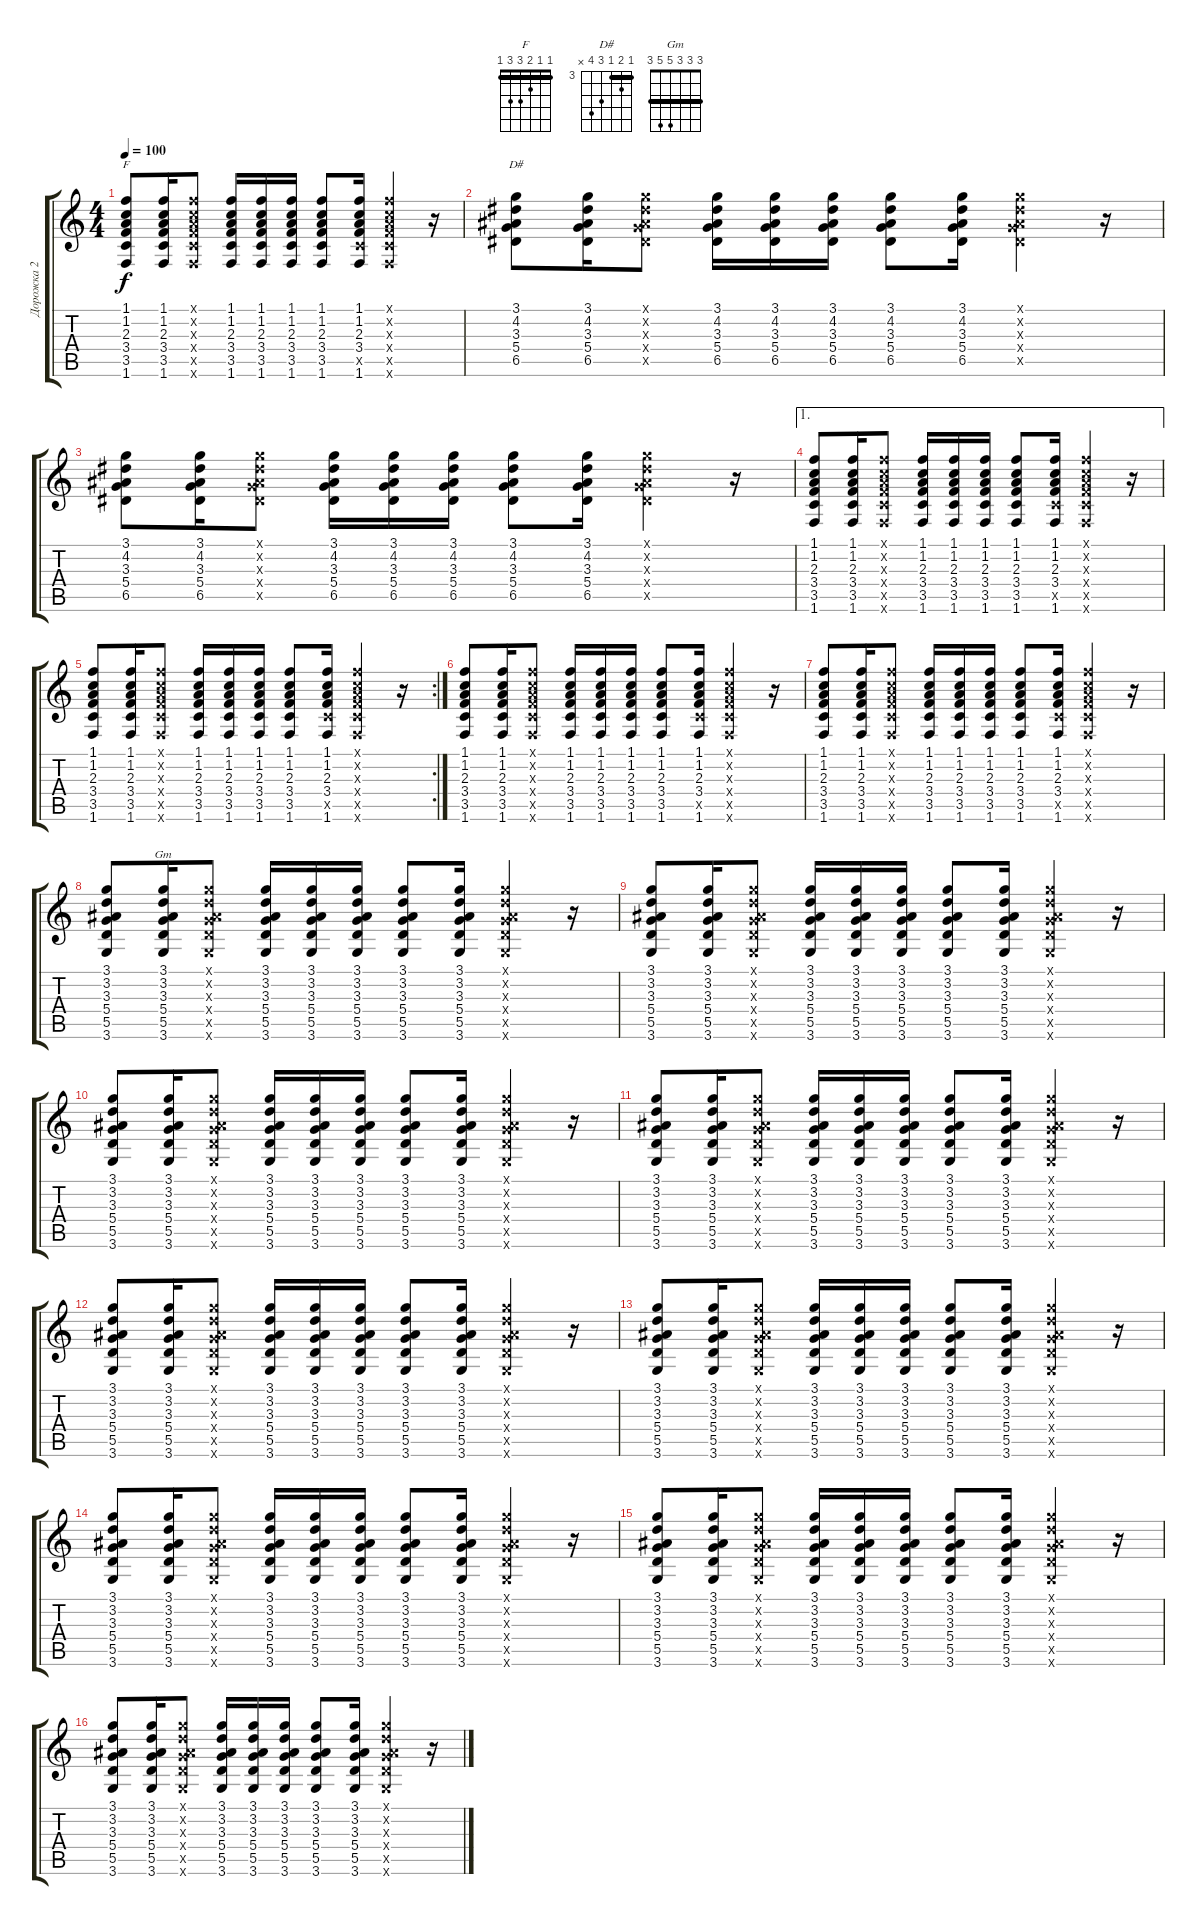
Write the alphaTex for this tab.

\track ("Дорожка 2" "Дорожка 2") {instrument acousticguitarsteel}
\staff {score tabs}
\tuning (E4 B3 G3 D3 A2 E2) {hide}
\chord ("F" 1 1 2 3 3 1) {barre 1}
\chord ("D#" 3 4 3 5 6 x) {firstfret 3 barre 3}
\chord ("Gm" 3 3 3 5 5 3) {barre 3}
\ts (4 4)
\tempo 100
\clef g2
\ks c
(1.1 1.2 2.3 3.4 3.5 1.6).8{ch "F" dy f} (1.1 1.2 2.3 3.4 3.5 1.6).16 (1.1{x} 1.2{x} 2.3{x} 3.4{x} 3.5{x} 1.6{x}).8 (1.1 1.2 2.3 3.4 3.5 1.6).16 (1.1 1.2 2.3 3.4 3.5 1.6).16 (1.1 1.2 2.3 3.4 3.5 1.6).16 (1.1 1.2 2.3 3.4 3.5 1.6).8 (1.1 1.2 2.3 3.4 3.5{x} 1.6).16 (1.1{x} 1.2{x} 2.3{x} 3.4{x} 3.5{x} 1.6{x}).4 r.16 |
(3.1 4.2 3.3 5.4 6.5).8{ch "D#"} (3.1 4.2 3.3 5.4 6.5).16 (3.1{x} 4.2{x} 3.3{x} 5.4{x} 6.5{x}).8 (3.1 4.2 3.3 5.4 6.5).16 (3.1 4.2 3.3 5.4 6.5).16 (3.1 4.2 3.3 5.4 6.5).16 (3.1 4.2 3.3 5.4 6.5).8 (3.1 4.2 3.3 5.4 6.5).16 (3.1{x} 4.2{x} 3.3{x} 5.4{x} 6.5{x}).4 r.16 |
(3.1 4.2 3.3 5.4 6.5).8 (3.1 4.2 3.3 5.4 6.5).16 (3.1{x} 4.2{x} 3.3{x} 5.4{x} 6.5{x}).8 (3.1 4.2 3.3 5.4 6.5).16 (3.1 4.2 3.3 5.4 6.5).16 (3.1 4.2 3.3 5.4 6.5).16 (3.1 4.2 3.3 5.4 6.5).8 (3.1 4.2 3.3 5.4 6.5).16 (3.1{x} 4.2{x} 3.3{x} 5.4{x} 6.5{x}).4 r.16 |
\ae 1
(1.1 1.2 2.3 3.4 3.5 1.6).8 (1.1 1.2 2.3 3.4 3.5 1.6).16 (1.1{x} 1.2{x} 2.3{x} 3.4{x} 3.5{x} 1.6{x}).8 (1.1 1.2 2.3 3.4 3.5 1.6).16 (1.1 1.2 2.3 3.4 3.5 1.6).16 (1.1 1.2 2.3 3.4 3.5 1.6).16 (1.1 1.2 2.3 3.4 3.5 1.6).8 (1.1 1.2 2.3 3.4 3.5{x} 1.6).16 (1.1{x} 1.2{x} 2.3{x} 3.4{x} 3.5{x} 1.6{x}).4 r.16 |
\rc 2
(1.1 1.2 2.3 3.4 3.5 1.6).8 (1.1 1.2 2.3 3.4 3.5 1.6).16 (1.1{x} 1.2{x} 2.3{x} 3.4{x} 3.5{x} 1.6{x}).8 (1.1 1.2 2.3 3.4 3.5 1.6).16 (1.1 1.2 2.3 3.4 3.5 1.6).16 (1.1 1.2 2.3 3.4 3.5 1.6).16 (1.1 1.2 2.3 3.4 3.5 1.6).8 (1.1 1.2 2.3 3.4 3.5{x} 1.6).16 (1.1{x} 1.2{x} 2.3{x} 3.4{x} 3.5{x} 1.6{x}).4 r.16 |
(1.1 1.2 2.3 3.4 3.5 1.6).8 (1.1 1.2 2.3 3.4 3.5 1.6).16 (1.1{x} 1.2{x} 2.3{x} 3.4{x} 3.5{x} 1.6{x}).8 (1.1 1.2 2.3 3.4 3.5 1.6).16 (1.1 1.2 2.3 3.4 3.5 1.6).16 (1.1 1.2 2.3 3.4 3.5 1.6).16 (1.1 1.2 2.3 3.4 3.5 1.6).8 (1.1 1.2 2.3 3.4 3.5{x} 1.6).16 (1.1{x} 1.2{x} 2.3{x} 3.4{x} 3.5{x} 1.6{x}).4 r.16 |
(1.1 1.2 2.3 3.4 3.5 1.6).8 (1.1 1.2 2.3 3.4 3.5 1.6).16 (1.1{x} 1.2{x} 2.3{x} 3.4{x} 3.5{x} 1.6{x}).8 (1.1 1.2 2.3 3.4 3.5 1.6).16 (1.1 1.2 2.3 3.4 3.5 1.6).16 (1.1 1.2 2.3 3.4 3.5 1.6).16 (1.1 1.2 2.3 3.4 3.5 1.6).8 (1.1 1.2 2.3 3.4 3.5{x} 1.6).16 (1.1{x} 1.2{x} 2.3{x} 3.4{x} 3.5{x} 1.6{x}).4 r.16 |
(3.1 3.2 3.3 5.4 5.5 3.6).8 (3.1 3.2 3.3 5.4 5.5 3.6).16{ch "Gm"} (3.1{x} 3.2{x} 3.3{x} 5.4{x} 5.5{x} 3.6{x}).8 (3.1 3.2 3.3 5.4 5.5 3.6).16 (3.1 3.2 3.3 5.4 5.5 3.6).16 (3.1 3.2 3.3 5.4 5.5 3.6).16 (3.1 3.2 3.3 5.4 5.5 3.6).8 (3.1 3.2 3.3 5.4 5.5 3.6).16 (3.1{x} 3.2{x} 3.3{x} 5.4{x} 5.5{x} 3.6{x}).4 r.16 |
(3.1 3.2 3.3 5.4 5.5 3.6).8 (3.1 3.2 3.3 5.4 5.5 3.6).16 (3.1{x} 3.2{x} 3.3{x} 5.4{x} 5.5{x} 3.6{x}).8 (3.1 3.2 3.3 5.4 5.5 3.6).16 (3.1 3.2 3.3 5.4 5.5 3.6).16 (3.1 3.2 3.3 5.4 5.5 3.6).16 (3.1 3.2 3.3 5.4 5.5 3.6).8 (3.1 3.2 3.3 5.4 5.5 3.6).16 (3.1{x} 3.2{x} 3.3{x} 5.4{x} 5.5{x} 3.6{x}).4 r.16 |
(3.1 3.2 3.3 5.4 5.5 3.6).8 (3.1 3.2 3.3 5.4 5.5 3.6).16 (3.1{x} 3.2{x} 3.3{x} 5.4{x} 5.5{x} 3.6{x}).8 (3.1 3.2 3.3 5.4 5.5 3.6).16 (3.1 3.2 3.3 5.4 5.5 3.6).16 (3.1 3.2 3.3 5.4 5.5 3.6).16 (3.1 3.2 3.3 5.4 5.5 3.6).8 (3.1 3.2 3.3 5.4 5.5 3.6).16 (3.1{x} 3.2{x} 3.3{x} 5.4{x} 5.5{x} 3.6{x}).4 r.16 |
(3.1 3.2 3.3 5.4 5.5 3.6).8 (3.1 3.2 3.3 5.4 5.5 3.6).16 (3.1{x} 3.2{x} 3.3{x} 5.4{x} 5.5{x} 3.6{x}).8 (3.1 3.2 3.3 5.4 5.5 3.6).16 (3.1 3.2 3.3 5.4 5.5 3.6).16 (3.1 3.2 3.3 5.4 5.5 3.6).16 (3.1 3.2 3.3 5.4 5.5 3.6).8 (3.1 3.2 3.3 5.4 5.5 3.6).16 (3.1{x} 3.2{x} 3.3{x} 5.4{x} 5.5{x} 3.6{x}).4 r.16 |
(3.1 3.2 3.3 5.4 5.5 3.6).8 (3.1 3.2 3.3 5.4 5.5 3.6).16 (3.1{x} 3.2{x} 3.3{x} 5.4{x} 5.5{x} 3.6{x}).8 (3.1 3.2 3.3 5.4 5.5 3.6).16 (3.1 3.2 3.3 5.4 5.5 3.6).16 (3.1 3.2 3.3 5.4 5.5 3.6).16 (3.1 3.2 3.3 5.4 5.5 3.6).8 (3.1 3.2 3.3 5.4 5.5 3.6).16 (3.1{x} 3.2{x} 3.3{x} 5.4{x} 5.5{x} 3.6{x}).4 r.16 |
(3.1 3.2 3.3 5.4 5.5 3.6).8 (3.1 3.2 3.3 5.4 5.5 3.6).16 (3.1{x} 3.2{x} 3.3{x} 5.4{x} 5.5{x} 3.6{x}).8 (3.1 3.2 3.3 5.4 5.5 3.6).16 (3.1 3.2 3.3 5.4 5.5 3.6).16 (3.1 3.2 3.3 5.4 5.5 3.6).16 (3.1 3.2 3.3 5.4 5.5 3.6).8 (3.1 3.2 3.3 5.4 5.5 3.6).16 (3.1{x} 3.2{x} 3.3{x} 5.4{x} 5.5{x} 3.6{x}).4 r.16 |
(3.1 3.2 3.3 5.4 5.5 3.6).8 (3.1 3.2 3.3 5.4 5.5 3.6).16 (3.1{x} 3.2{x} 3.3{x} 5.4{x} 5.5{x} 3.6{x}).8 (3.1 3.2 3.3 5.4 5.5 3.6).16 (3.1 3.2 3.3 5.4 5.5 3.6).16 (3.1 3.2 3.3 5.4 5.5 3.6).16 (3.1 3.2 3.3 5.4 5.5 3.6).8 (3.1 3.2 3.3 5.4 5.5 3.6).16 (3.1{x} 3.2{x} 3.3{x} 5.4{x} 5.5{x} 3.6{x}).4 r.16 |
(3.1 3.2 3.3 5.4 5.5 3.6).8 (3.1 3.2 3.3 5.4 5.5 3.6).16 (3.1{x} 3.2{x} 3.3{x} 5.4{x} 5.5{x} 3.6{x}).8 (3.1 3.2 3.3 5.4 5.5 3.6).16 (3.1 3.2 3.3 5.4 5.5 3.6).16 (3.1 3.2 3.3 5.4 5.5 3.6).16 (3.1 3.2 3.3 5.4 5.5 3.6).8 (3.1 3.2 3.3 5.4 5.5 3.6).16 (3.1{x} 3.2{x} 3.3{x} 5.4{x} 5.5{x} 3.6{x}).4 r.16 |
(3.1 3.2 3.3 5.4 5.5 3.6).8 (3.1 3.2 3.3 5.4 5.5 3.6).16 (3.1{x} 3.2{x} 3.3{x} 5.4{x} 5.5{x} 3.6{x}).8 (3.1 3.2 3.3 5.4 5.5 3.6).16 (3.1 3.2 3.3 5.4 5.5 3.6).16 (3.1 3.2 3.3 5.4 5.5 3.6).16 (3.1 3.2 3.3 5.4 5.5 3.6).8 (3.1 3.2 3.3 5.4 5.5 3.6).16 (3.1{x} 3.2{x} 3.3{x} 5.4{x} 5.5{x} 3.6{x}).4 r.16
